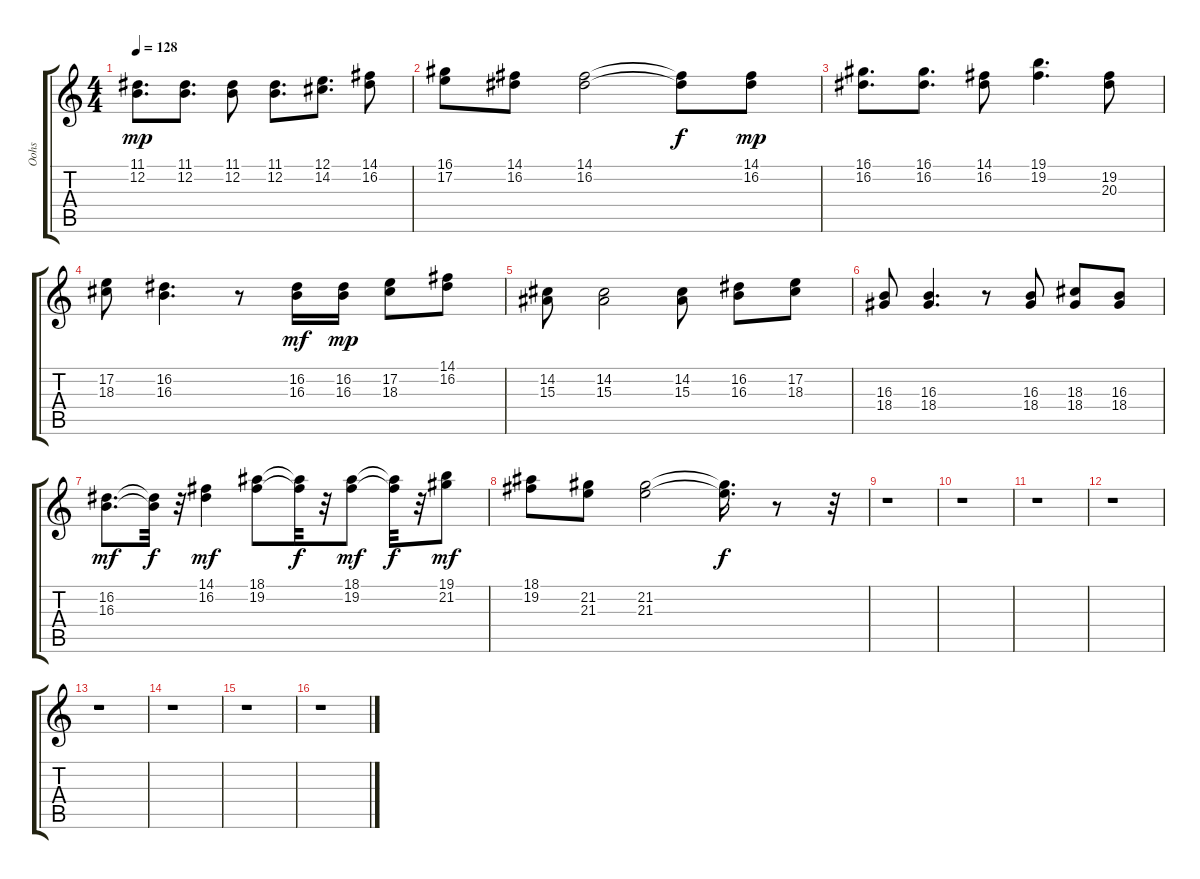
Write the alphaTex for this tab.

\track ("Oohs" "Oohs") {instrument voiceoohs}
\staff {score tabs}
\tuning (E4 B3 G3 D3 A2 E2) {hide}
\ts (4 4)
\tempo 128
\clef g2
\ks c
(11.1 12.2).8{d dy mp} (11.1 12.2).8{d} (11.1 12.2).8 (11.1 12.2).8{d} (12.1 14.2).8{d} (14.1 16.2).8 |
(16.1 17.2).8 (14.1 16.2).8 (14.1 16.2).2 (14.1{t} 16.2{t}).8{dy f} (14.1 16.2).8{dy mp} |
(16.1 16.2).8{d} (16.1 16.2).8{d} (14.1 16.2).8 (19.1 19.2).4{d} (19.2 20.3).8 |
(17.2 18.3).8 (16.2 16.3).4{d} r.8 (16.2 16.3).16{dy mf} (16.2 16.3).16{dy mp} (17.2 18.3).8 (14.1 16.2).8 |
(14.2 15.3).8 (14.2 15.3).2 (14.2 15.3).8 (16.2 16.3).8 (17.2 18.3).8 |
(16.3 18.4).8 (16.3 18.4).4{d} r.8 (16.3 18.4).8 (18.3 18.4).8 (16.3 18.4).8 |
(16.2 16.3).8{d dy mf} (16.2{t} 16.3{t}).32{dy f} r.32 (14.1 16.2).4{dy mf} (18.1 19.2).8 (18.1{t} 19.2{t}).32{dy f} r.32 (18.1 19.2).8{dy mf} (18.1{t} 19.2{t}).32{dy f} r.32 (19.1 21.2).8{dy mf} |
(18.1 19.2).8 (21.2 21.3).8 (21.2 21.3).2 (21.2{t} 21.3{t}).16{d dy f} r.8 r.32 |
r.1 |
r.1 |
r.1 |
r.1 |
r.1 |
r.1 |
r.1 |
r.1
